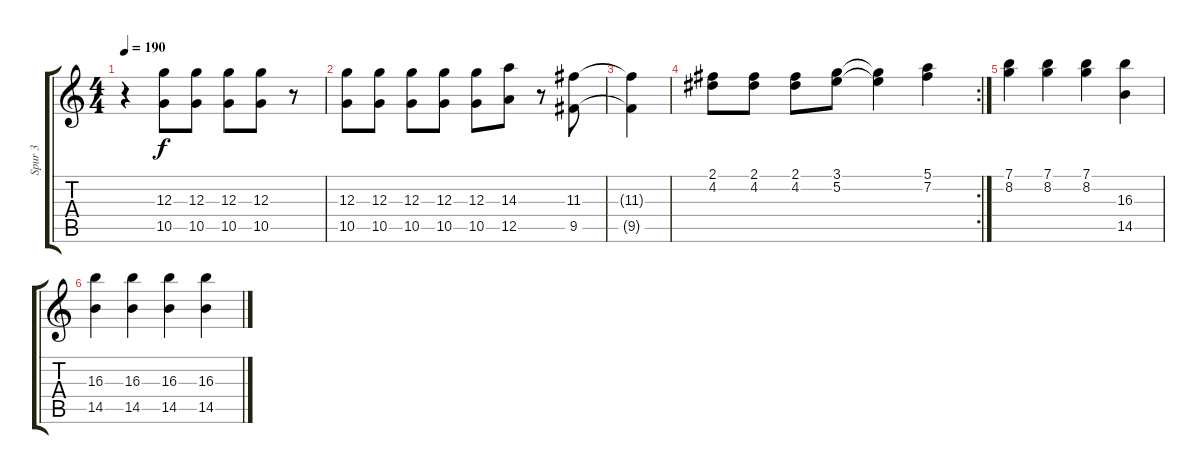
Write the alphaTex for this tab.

\track ("Spur 3" "Spur 3") {instrument distortionguitar}
\staff {score tabs}
\tuning (E4 B3 G3 D3 A2 E2) {hide}
\ts (4 4)
\tempo 190
\clef g2
\ks c
r.4{dy f} (12.3 10.5).8 (12.3 10.5).8 (12.3 10.5).8 (12.3 10.5).8 r.8 |
(12.3 10.5).8 (12.3 10.5).8 (12.3 10.5).8 (12.3 10.5).8 (12.3 10.5).8 (14.3 12.5).8 r.8 (11.3 9.5).8 |
(11.3{t} 9.5{t}).4 |
\rc 2
(2.1 4.2).8 (2.1 4.2).8 (2.1 4.2).8 (3.1 5.2).8 (3.1{t} 5.2{t}).4 (5.1 7.2).4 |
(7.1 8.2).4 (7.1 8.2).4 (7.1 8.2).4 (16.3 14.5).4 |
(16.3 14.5).4 (16.3 14.5).4 (16.3 14.5).4 (16.3 14.5).4
